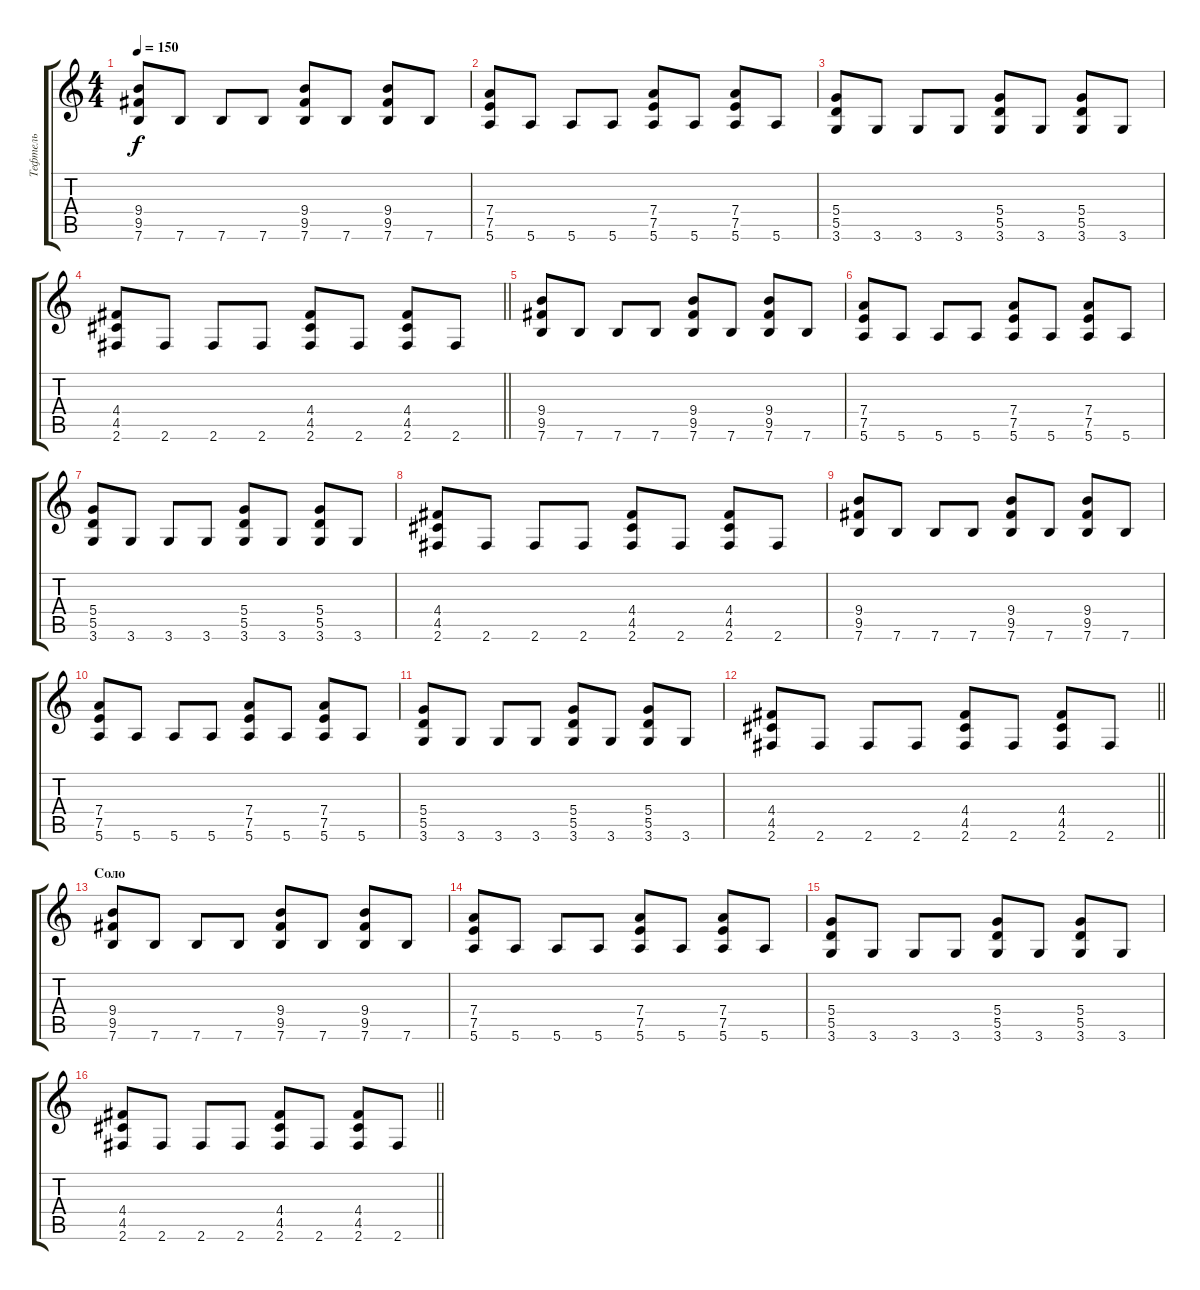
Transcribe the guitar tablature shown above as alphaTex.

\track ("Тефтель" "Тефтель") {instrument distortionguitar}
\staff {score tabs}
\tuning (E4 B3 G3 D3 A2 E2) {hide}
\ts (4 4)
\tempo 150
\clef g2
\ks c
(9.4 9.5 7.6).8{dy f} 7.6.8 7.6.8 7.6.8 (9.4 9.5 7.6).8 7.6.8 (9.4 9.5 7.6).8 7.6.8 |
(7.4 7.5 5.6).8 5.6.8 5.6.8 5.6.8 (7.4 7.5 5.6).8 5.6.8 (7.4 7.5 5.6).8 5.6.8 |
(5.4 5.5 3.6).8 3.6.8 3.6.8 3.6.8 (5.4 5.5 3.6).8 3.6.8 (5.4 5.5 3.6).8 3.6.8 |
\barLineRight lightlight
(4.4 4.5 2.6).8 2.6.8 2.6.8 2.6.8 (4.4 4.5 2.6).8 2.6.8 (4.4 4.5 2.6).8 2.6.8 |
(9.4 9.5 7.6).8 7.6.8 7.6.8 7.6.8 (9.4 9.5 7.6).8 7.6.8 (9.4 9.5 7.6).8 7.6.8 |
(7.4 7.5 5.6).8 5.6.8 5.6.8 5.6.8 (7.4 7.5 5.6).8 5.6.8 (7.4 7.5 5.6).8 5.6.8 |
(5.4 5.5 3.6).8 3.6.8 3.6.8 3.6.8 (5.4 5.5 3.6).8 3.6.8 (5.4 5.5 3.6).8 3.6.8 |
(4.4 4.5 2.6).8 2.6.8 2.6.8 2.6.8 (4.4 4.5 2.6).8 2.6.8 (4.4 4.5 2.6).8 2.6.8 |
(9.4 9.5 7.6).8 7.6.8 7.6.8 7.6.8 (9.4 9.5 7.6).8 7.6.8 (9.4 9.5 7.6).8 7.6.8 |
(7.4 7.5 5.6).8 5.6.8 5.6.8 5.6.8 (7.4 7.5 5.6).8 5.6.8 (7.4 7.5 5.6).8 5.6.8 |
(5.4 5.5 3.6).8 3.6.8 3.6.8 3.6.8 (5.4 5.5 3.6).8 3.6.8 (5.4 5.5 3.6).8 3.6.8 |
\barLineRight lightlight
(4.4 4.5 2.6).8 2.6.8 2.6.8 2.6.8 (4.4 4.5 2.6).8 2.6.8 (4.4 4.5 2.6).8 2.6.8 |
\section ("" "Соло")
(9.4 9.5 7.6).8 7.6.8 7.6.8 7.6.8 (9.4 9.5 7.6).8 7.6.8 (9.4 9.5 7.6).8 7.6.8 |
(7.4 7.5 5.6).8 5.6.8 5.6.8 5.6.8 (7.4 7.5 5.6).8 5.6.8 (7.4 7.5 5.6).8 5.6.8 |
(5.4 5.5 3.6).8 3.6.8 3.6.8 3.6.8 (5.4 5.5 3.6).8 3.6.8 (5.4 5.5 3.6).8 3.6.8 |
\barLineRight lightlight
(4.4 4.5 2.6).8 2.6.8 2.6.8 2.6.8 (4.4 4.5 2.6).8 2.6.8 (4.4 4.5 2.6).8 2.6.8
